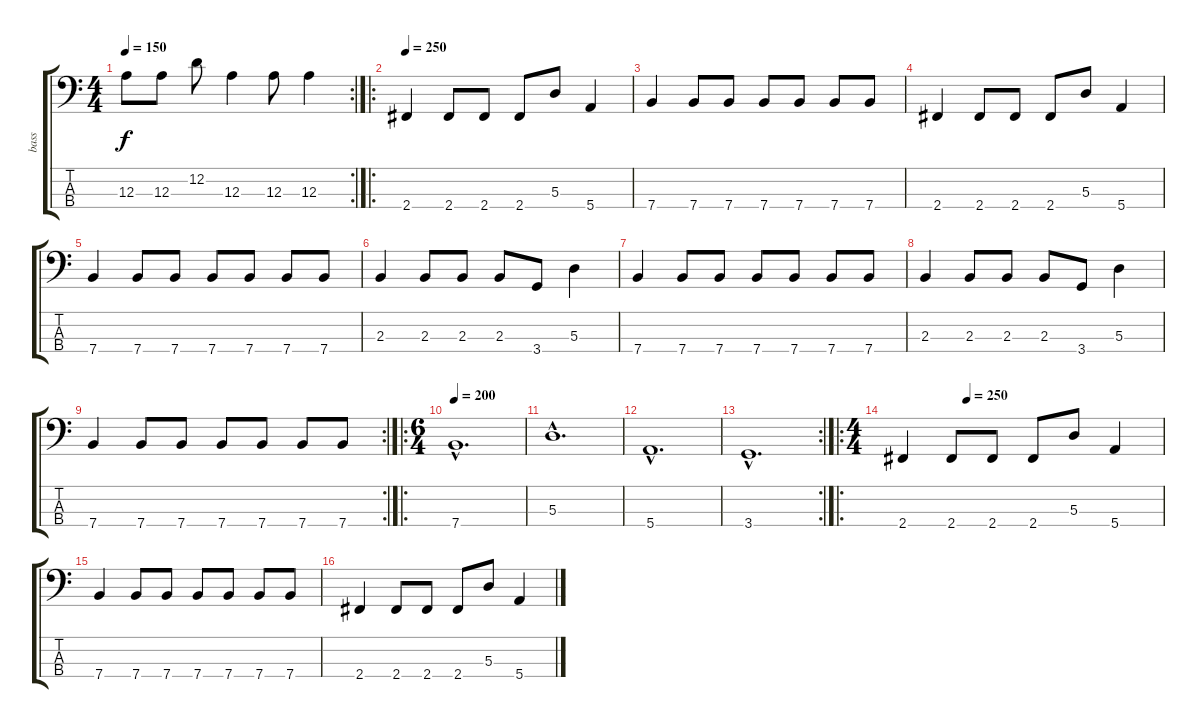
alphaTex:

\track ("bass" "bass") {instrument electricbasspick}
\staff {score tabs}
\tuning (G2 D2 A1 E1) {hide}
\rc 2
\ts (4 4)
\tempo 150
\clef f4
\ks c
12.3.8{dy f} 12.3.8 12.2.8 12.3.4 12.3.8 12.3.4 |
\ro
\tempo 250
2.4.4 2.4.8 2.4.8 2.4.8 5.3.8 5.4.4 |
7.4.4 7.4.8 7.4.8 7.4.8 7.4.8 7.4.8 7.4.8 |
2.4.4 2.4.8 2.4.8 2.4.8 5.3.8 5.4.4 |
7.4.4 7.4.8 7.4.8 7.4.8 7.4.8 7.4.8 7.4.8 |
2.3.4 2.3.8 2.3.8 2.3.8 3.4.8 5.3.4 |
7.4.4 7.4.8 7.4.8 7.4.8 7.4.8 7.4.8 7.4.8 |
2.3.4 2.3.8 2.3.8 2.3.8 3.4.8 5.3.4 |
\rc 2
7.4.4 7.4.8 7.4.8 7.4.8 7.4.8 7.4.8 7.4.8 |
\ro
\ts (6 4)
\tempo 200
7.4{hac}.1{d} |
5.3{hac}.1{d} |
5.4{hac}.1{d} |
\rc 2
3.4{hac}.1{d} |
\ro
\ts (4 4)
\tempo (250 0.25)
2.4.4 2.4.8 2.4.8 2.4.8 5.3.8 5.4.4 |
7.4.4 7.4.8 7.4.8 7.4.8 7.4.8 7.4.8 7.4.8 |
2.4.4 2.4.8 2.4.8 2.4.8 5.3.8 5.4.4
